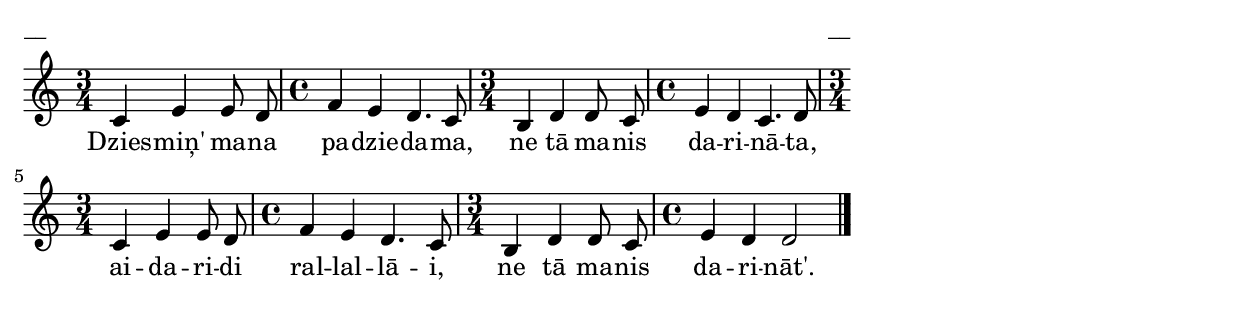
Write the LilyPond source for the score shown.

\version "2.13.16"
%\header {
%    title = "Dziesmiņ' mana padziedama"
%}
\paper {
line-width = 14\cm
left-margin = 0.4\cm
between-system-padding = 0.1\cm
between-system-space = 0.1\cm
}
\layout {
indent = #0
ragged-last = ##f
}


voiceA = \relative c' {
\clef "treble"
\key c \major
\time 3/4
c4 e e8 d |
\time 4/4
f4 e d4. c8 |
\time 3/4
b4 d d8 c |
\time 4/4
e4 d c4. d8 |
\time 3/4
c4 e e8 d |
\time 4/4
f4 e d4. c8 |
\time 3/4
b4 d d8 c |
\time 4/4
e4 d d2 |

\bar "|."
} 


lyricA = \lyricmode {
Dzies -- miņ' ma -- na pa -- dzie -- da -- ma, ne tā ma -- nis da -- ri -- nā -- ta,
ai -- da -- ri -- di ral -- lal -- lā -- i, ne tā ma -- nis da -- ri -- nāt'. 
} 


fullScore = <<
\new Staff {
<<
\new Voice = "voiceA" { \oneVoice \autoBeamOff \voiceA }
\lyricsto "voiceA" \new Lyrics \lyricA
>>
}
>>

\score {
\fullScore
\header { piece = "__" opus = "__" }
}
\markup { \with-color #(x11-color 'white) \sans \smaller "__" }
\score {
\unfoldRepeats
\fullScore
\midi {
\context { \Staff \remove "Staff_performer" }
\context { \Voice \consists "Staff_performer" }
}
}



